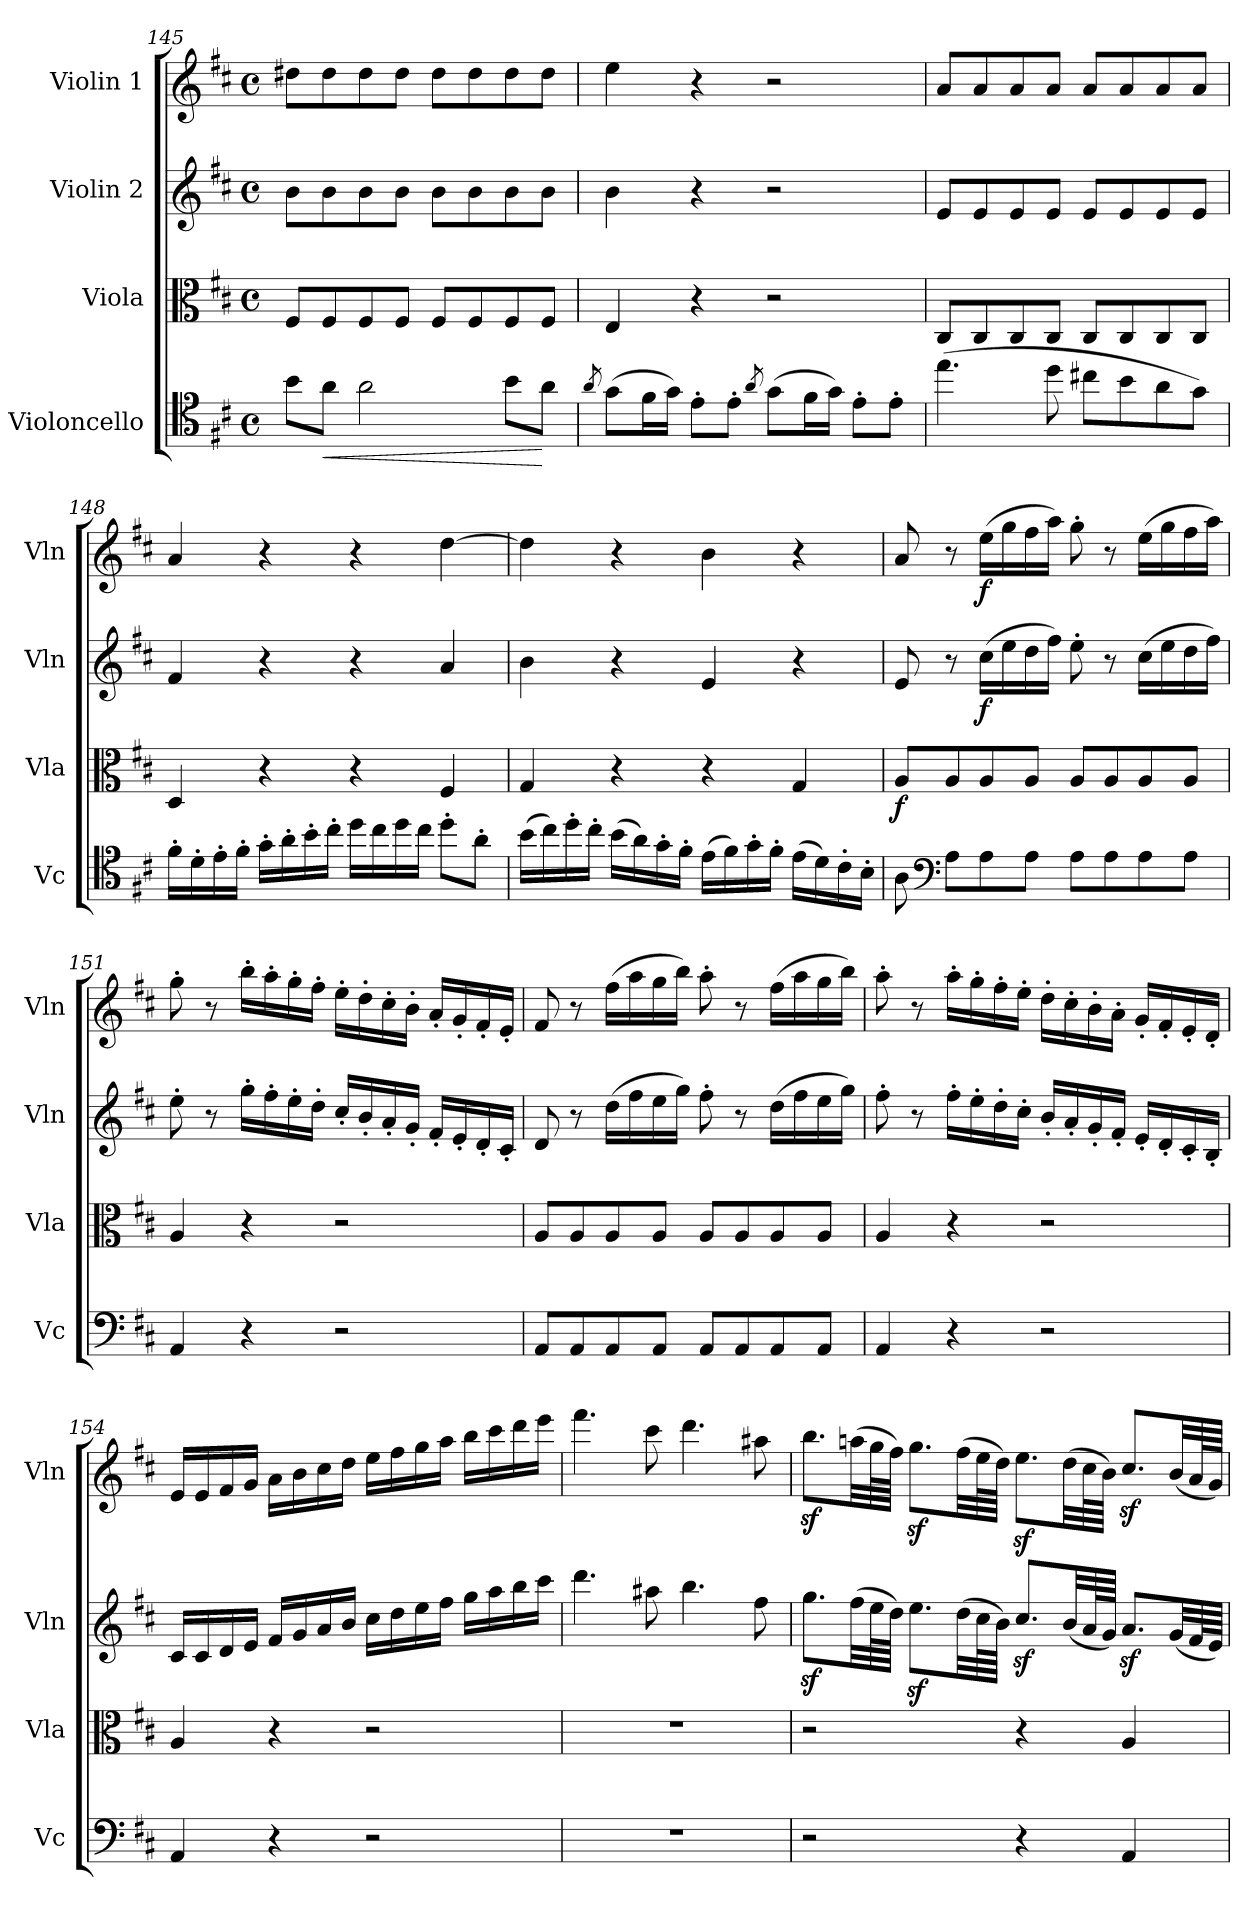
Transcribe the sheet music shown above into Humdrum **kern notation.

**kern	**dynam	**kern	**dynam	**kern	**dynam	**kern	**dynam
*part4	*part4	*part3	*part3	*part2	*part2	*part1	*part1
*staff4	*staff4	*staff3	*staff3	*staff2	*staff2	*staff1	*staff1
*I"Violoncello	*	*I"Viola	*	*I"Violin 2	*	*I"Violin 1	*
*I'Vc	*	*I'Vla	*	*I'Vln	*	*I'Vln	*
*clefC4	*	*clefC3	*	*clefG2	*	*clefG2	*
*k[f#c#]	*	*k[f#c#]	*	*k[f#c#]	*	*k[f#c#]	*
*M4/4	*	*M4/4	*	*M4/4	*	*M4/4	*
*met(c)	*	*met(c)	*	*met(c)	*	*met(c)	*
=145	=145	=145	=145	=145	=145	=145	=145
8b\L	.	8F#/L	.	8b\L	.	8dd#X\L	.
!	!LO:HP:b	!	!	!	!	!	!
8a\J	<	8F#/	.	8b\	.	8dd#\	.
2a\	.	8F#/	.	8b\	.	8dd#\	.
.	.	8F#/J	.	8b\J	.	8dd#\J	.
.	.	8F#/L	.	8b\L	.	8dd#\L	.
.	.	8F#/	.	8b\	.	8dd#\	.
8b\L	.	8F#/	.	8b\	.	8dd#\	.
8a\J	[	8F#/J	.	8b\J	.	8dd#\J	.
=146	=146	=146	=146	=146	=146	=146	=146
8qa/	.	.	.	.	.	.	.
(8g\L	.	4E/	.	4b\	.	4ee\	.
16f#\L	.	.	.	.	.	.	.
16g\JJ)	.	.	.	.	.	.	.
8e'\L	.	4r	.	4r	.	4r	.
8e'\J	.	.	.	.	.	.	.
8qa/	.	.	.	.	.	.	.
(8g\L	.	2r	.	2r	.	2r	.
16f#\L	.	.	.	.	.	.	.
16g\JJ)	.	.	.	.	.	.	.
8e'\L	.	.	.	.	.	.	.
8e'\J	.	.	.	.	.	.	.
!!LO:LB:g=z
=147	=147	=147	=147	=147	=147	=147	=147
(4.ee\	.	8C#/L	.	8e/L	.	8a/L	.
.	.	8C#/	.	8e/	.	8a/	.
.	.	8C#/	.	8e/	.	8a/	.
8dd\	.	8C#/J	.	8e/J	.	8a/J	.
8cc#X\L	.	8C#/L	.	8e/L	.	8a/L	.
8b\	.	8C#/	.	8e/	.	8a/	.
8a\	.	8C#/	.	8e/	.	8a/	.
8g\J)	.	8C#/J	.	8e/J	.	8a/J	.
=148	=148	=148	=148	=148	=148	=148	=148
16f#'\LL	.	4D/	.	4f#/	.	4a/	.
16d'\	.	.	.	.	.	.	.
16e'\	.	.	.	.	.	.	.
16f#'\JJ	.	.	.	.	.	.	.
16g'\LL	.	4r	.	4r	.	4r	.
16a'\	.	.	.	.	.	.	.
16b'\	.	.	.	.	.	.	.
16cc#'\JJ	.	.	.	.	.	.	.
16dd\LL	.	4r	.	4r	.	4r	.
16cc#\	.	.	.	.	.	.	.
16dd\	.	.	.	.	.	.	.
16cc#\JJ	.	.	.	.	.	.	.
8dd'\L	.	4F#/	.	4a/	.	[4dd\	.
8a'\J	.	.	.	.	.	.	.
=149	=149	=149	=149	=149	=149	=149	=149
(16b\LL	.	4G/	.	4b\	.	4dd\]	.
16cc#\)	.	.	.	.	.	.	.
16dd'\	.	.	.	.	.	.	.
16cc#'\JJ	.	.	.	.	.	.	.
(16b\LL	.	4r	.	4r	.	4r	.
16a\)	.	.	.	.	.	.	.
16g'\	.	.	.	.	.	.	.
16f#'\JJ	.	.	.	.	.	.	.
(16e\LL	.	4r	.	4e/	.	4b\	.
16f#\)	.	.	.	.	.	.	.
16g'\	.	.	.	.	.	.	.
16f#'\JJ	.	.	.	.	.	.	.
(16e\LL	.	4G/	.	4r	.	4r	.
16d\)	.	.	.	.	.	.	.
16c#'\	.	.	.	.	.	.	.
16B'\JJ	.	.	.	.	.	.	.
!!LO:PB:g=z
=150	=150	=150	=150	=150	=150	=150	=150
!	!	!	!LO:DY:b	!	!	!	!
8A\	.	8A/L	f	8e/	.	8a/	.
*clefF4	*	*	*	*	*	*	*
8A\L	.	8A/	.	8r	.	8r	.
!	!	!	!	!	!LO:DY:b	!	!LO:DY:b
8A\	.	8A/	.	(16cc#\LL	f	(16ee\LL	f
.	.	.	.	16ee\	.	16gg\	.
8A\J	.	8A/J	.	16dd\	.	16ff#\	.
.	.	.	.	16ff#\JJ)	.	16aa\JJ)	.
8A\L	.	8A/L	.	8ee'\	.	8gg'\	.
8A\	.	8A/	.	8r	.	8r	.
8A\	.	8A/	.	(16cc#\LL	.	(16ee\LL	.
.	.	.	.	16ee\	.	16gg\	.
8A\J	.	8A/J	.	16dd\	.	16ff#\	.
.	.	.	.	16ff#\JJ)	.	16aa\JJ)	.
=151	=151	=151	=151	=151	=151	=151	=151
4AA/	.	4A/	.	8ee'\	.	8gg'\	.
.	.	.	.	8r	.	8r	.
4r	.	4r	.	16gg'\LL	.	16bb'\LL	.
.	.	.	.	16ff#'\	.	16aa'\	.
.	.	.	.	16ee'\	.	16gg'\	.
.	.	.	.	16dd'\JJ	.	16ff#'\JJ	.
2r	.	2r	.	16cc#'/LL	.	16ee'\LL	.
.	.	.	.	16b'/	.	16dd'\	.
.	.	.	.	16a'/	.	16cc#'\	.
.	.	.	.	16g'/JJ	.	16b'\JJ	.
.	.	.	.	16f#'/LL	.	16a'/LL	.
.	.	.	.	16e'/	.	16g'/	.
.	.	.	.	16d'/	.	16f#'/	.
.	.	.	.	16c#'/JJ	.	16e'/JJ	.
!!LO:LB:g=z
=152	=152	=152	=152	=152	=152	=152	=152
8AA/L	.	8A/L	.	8d/	.	8f#/	.
8AA/	.	8A/	.	8r	.	8r	.
8AA/	.	8A/	.	(16dd\LL	.	(16ff#\LL	.
.	.	.	.	16ff#\	.	16aa\	.
8AA/J	.	8A/J	.	16ee\	.	16gg\	.
.	.	.	.	16gg\JJ)	.	16bb\JJ)	.
8AA/L	.	8A/L	.	8ff#'\	.	8aa'\	.
8AA/	.	8A/	.	8r	.	8r	.
8AA/	.	8A/	.	(16dd\LL	.	(16ff#\LL	.
.	.	.	.	16ff#\	.	16aa\	.
8AA/J	.	8A/J	.	16ee\	.	16gg\	.
.	.	.	.	16gg\JJ)	.	16bb\JJ)	.
=153	=153	=153	=153	=153	=153	=153	=153
4AA/	.	4A/	.	8ff#'\	.	8aa'\	.
.	.	.	.	8r	.	8r	.
4r	.	4r	.	16ff#'\LL	.	16aa'\LL	.
.	.	.	.	16ee'\	.	16gg'\	.
.	.	.	.	16dd'\	.	16ff#'\	.
.	.	.	.	16cc#'\JJ	.	16ee'\JJ	.
2r	.	2r	.	16b'/LL	.	16dd'\LL	.
.	.	.	.	16a'/	.	16cc#'\	.
.	.	.	.	16g'/	.	16b'\	.
.	.	.	.	16f#'/JJ	.	16a'\JJ	.
.	.	.	.	16e'/LL	.	16g'/LL	.
.	.	.	.	16d'/	.	16f#'/	.
.	.	.	.	16c#'/	.	16e'/	.
.	.	.	.	16B'/JJ	.	16d'/JJ	.
!!LO:LB:g=z
=154	=154	=154	=154	=154	=154	=154	=154
4AA/	.	4A/	.	16c#/LL	.	16e/LL	.
.	.	.	.	16c#/	.	16e/	.
.	.	.	.	16d/	.	16f#/	.
.	.	.	.	16e/JJ	.	16g/JJ	.
4r	.	4r	.	16f#/LL	.	16a\LL	.
.	.	.	.	16g/	.	16b\	.
.	.	.	.	16a/	.	16cc#\	.
.	.	.	.	16b/JJ	.	16dd\JJ	.
2r	.	2r	.	16cc#\LL	.	16ee\LL	.
.	.	.	.	16dd\	.	16ff#\	.
.	.	.	.	16ee\	.	16gg\	.
.	.	.	.	16ff#\JJ	.	16aa\JJ	.
.	.	.	.	16gg\LL	.	16bb\LL	.
.	.	.	.	16aa\	.	16ccc#\	.
.	.	.	.	16bb\	.	16ddd\	.
.	.	.	.	16ccc#\JJ	.	16eee\JJ	.
=155	=155	=155	=155	=155	=155	=155	=155
1r	.	1r	.	4.ddd\	.	4.fff#\	.
.	.	.	.	8aa#X\	.	8ccc#\	.
.	.	.	.	4.bb\	.	4.ddd\	.
.	.	.	.	8ff#\	.	8aa#X\	.
=156	=156	=156	=156	=156	=156	=156	=156
2r	.	2r	.	8.ggz<\L	.	8.bbz<\L	.
.	.	.	.	(32ff#\LL	.	(32aan\LL	.
.	.	.	.	64ee\L	.	64gg\L	.
.	.	.	.	64dd\JJJJ)	.	64ff#\JJJJ)	.
.	.	.	.	8.eez<\L	.	8.ggz<\L	.
.	.	.	.	(32dd\LL	.	(32ff#\LL	.
.	.	.	.	64cc#\L	.	64ee\L	.
.	.	.	.	64b\JJJJ)	.	64dd\JJJJ)	.
4r	.	4r	.	8.cc#z</L	.	8.eez<\L	.
.	.	.	.	(32b/LL	.	(32dd\LL	.
.	.	.	.	64a/L	.	64cc#\L	.
.	.	.	.	64g/JJJJ)	.	64b\JJJJ)	.
4AA/	.	4A/	.	8.az</L	.	8.cc#z</L	.
.	.	.	.	(32g/LL	.	(32b/LL	.
.	.	.	.	64f#/L	.	64a/L	.
.	.	.	.	64e/JJJJ)	.	64g/JJJJ)	.
=	=	=	=	=	=	=	=
*-	*-	*-	*-	*-	*-	*-	*-
